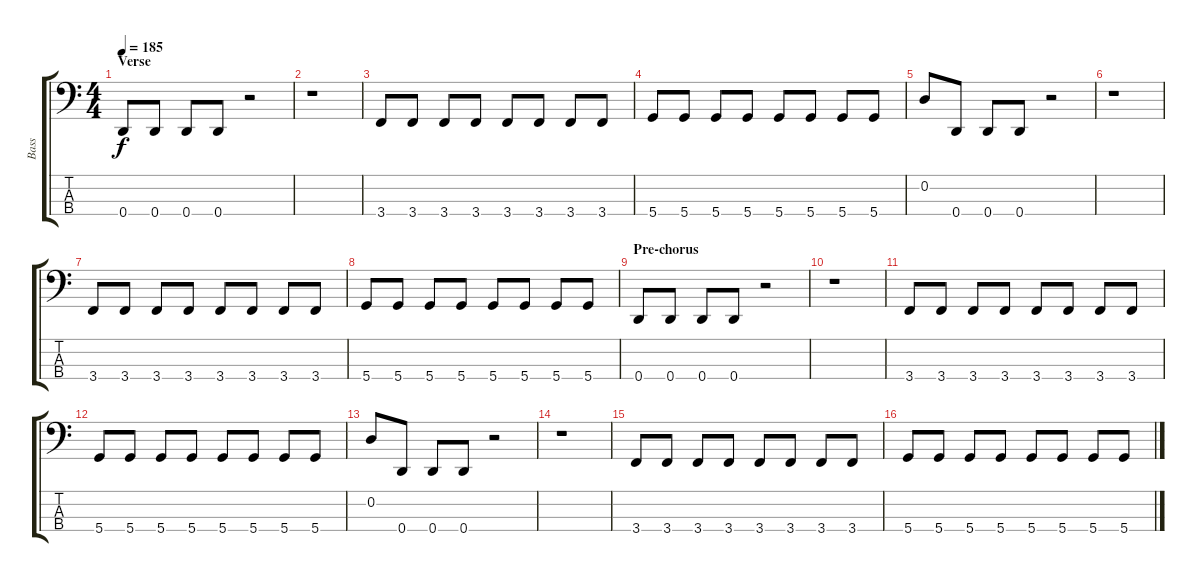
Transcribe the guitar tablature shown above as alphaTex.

\track ("Bass" "Bass") {instrument electricbassfinger}
\staff {score tabs}
\tuning (G2 D2 A1 D1) {hide}
\ts (4 4)
\section ("" "Verse")
\tempo 185
\clef f4
\ks c
0.4.8{dy f} 0.4.8 0.4.8 0.4.8 r.2 |
r.1 |
3.4.8 3.4.8 3.4.8 3.4.8 3.4.8 3.4.8 3.4.8 3.4.8 |
5.4.8 5.4.8 5.4.8 5.4.8 5.4.8 5.4.8 5.4.8 5.4.8 |
0.2.8 0.4.8 0.4.8 0.4.8 r.2 |
r.1 |
3.4.8 3.4.8 3.4.8 3.4.8 3.4.8 3.4.8 3.4.8 3.4.8 |
5.4.8 5.4.8 5.4.8 5.4.8 5.4.8 5.4.8 5.4.8 5.4.8 |
\section ("" "Pre-chorus")
0.4.8 0.4.8 0.4.8 0.4.8 r.2 |
r.1 |
3.4.8 3.4.8 3.4.8 3.4.8 3.4.8 3.4.8 3.4.8 3.4.8 |
5.4.8 5.4.8 5.4.8 5.4.8 5.4.8 5.4.8 5.4.8 5.4.8 |
0.2.8 0.4.8 0.4.8 0.4.8 r.2 |
r.1 |
3.4.8 3.4.8 3.4.8 3.4.8 3.4.8 3.4.8 3.4.8 3.4.8 |
5.4.8 5.4.8 5.4.8 5.4.8 5.4.8 5.4.8 5.4.8 5.4.8
